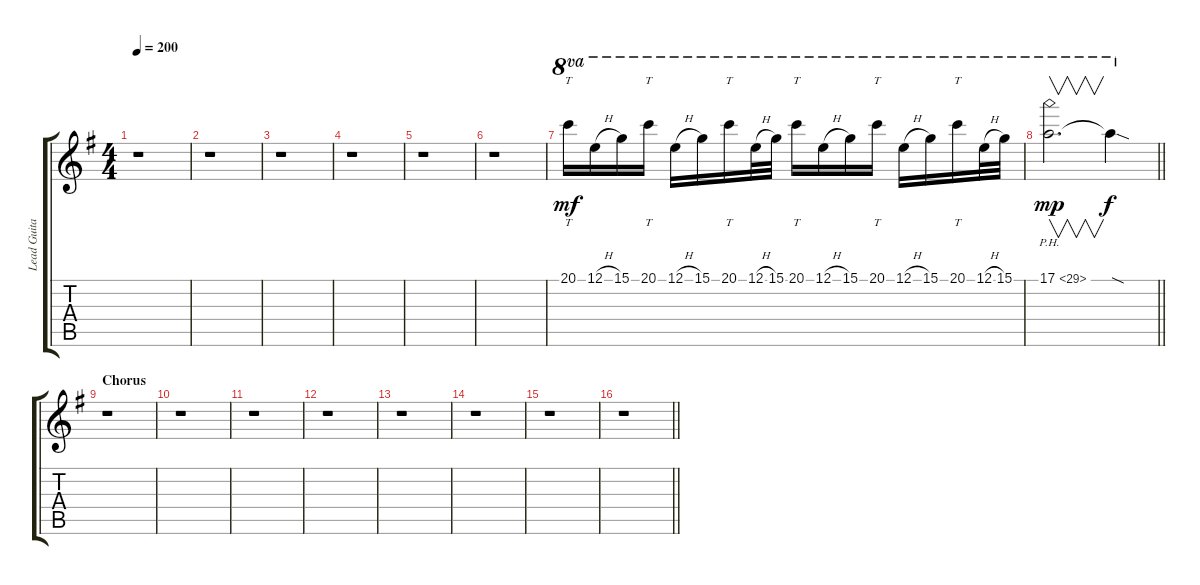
\track ("Lead Guitar A" "Lead Guita") {instrument overdrivenguitar}
\staff {score tabs}
\tuning (E4 B3 G3 D3 A2 E2) {hide}
\ts (4 4)
\section ("" "")
\tempo 200
\clef g2
\ks g
r.1{dy f} |
r.1 |
r.1 |
r.1 |
r.1 |
r.1 |
20.1.16{tt ot 8va dy mf volume 14} 12.1{h}.16{ot 8va} 15.1.16{ot 8va} 20.1.16{tt ot 8va} 12.1{h}.16{ot 8va} 15.1.16{ot 8va} 20.1.16{tt ot 8va} 12.1{h}.32{ot 8va} 15.1.32{ot 8va} 20.1.16{tt ot 8va} 12.1{h}.16{ot 8va} 15.1.16{ot 8va} 20.1.16{tt ot 8va} 12.1{h}.16{ot 8va} 15.1.16{ot 8va} 20.1.16{tt ot 8va} 12.1{h}.32{ot 8va} 15.1.32{ot 8va} |
\barLineRight lightlight
17.1{ph 12}.2{v d ot 8va dy mp} 17.1{sod t}.4{ot 8va dy f} |
\section ("" "Chorus")
r.1 |
r.1 |
r.1 |
r.1 |
r.1 |
r.1 |
r.1 |
\barLineRight lightlight
r.1
